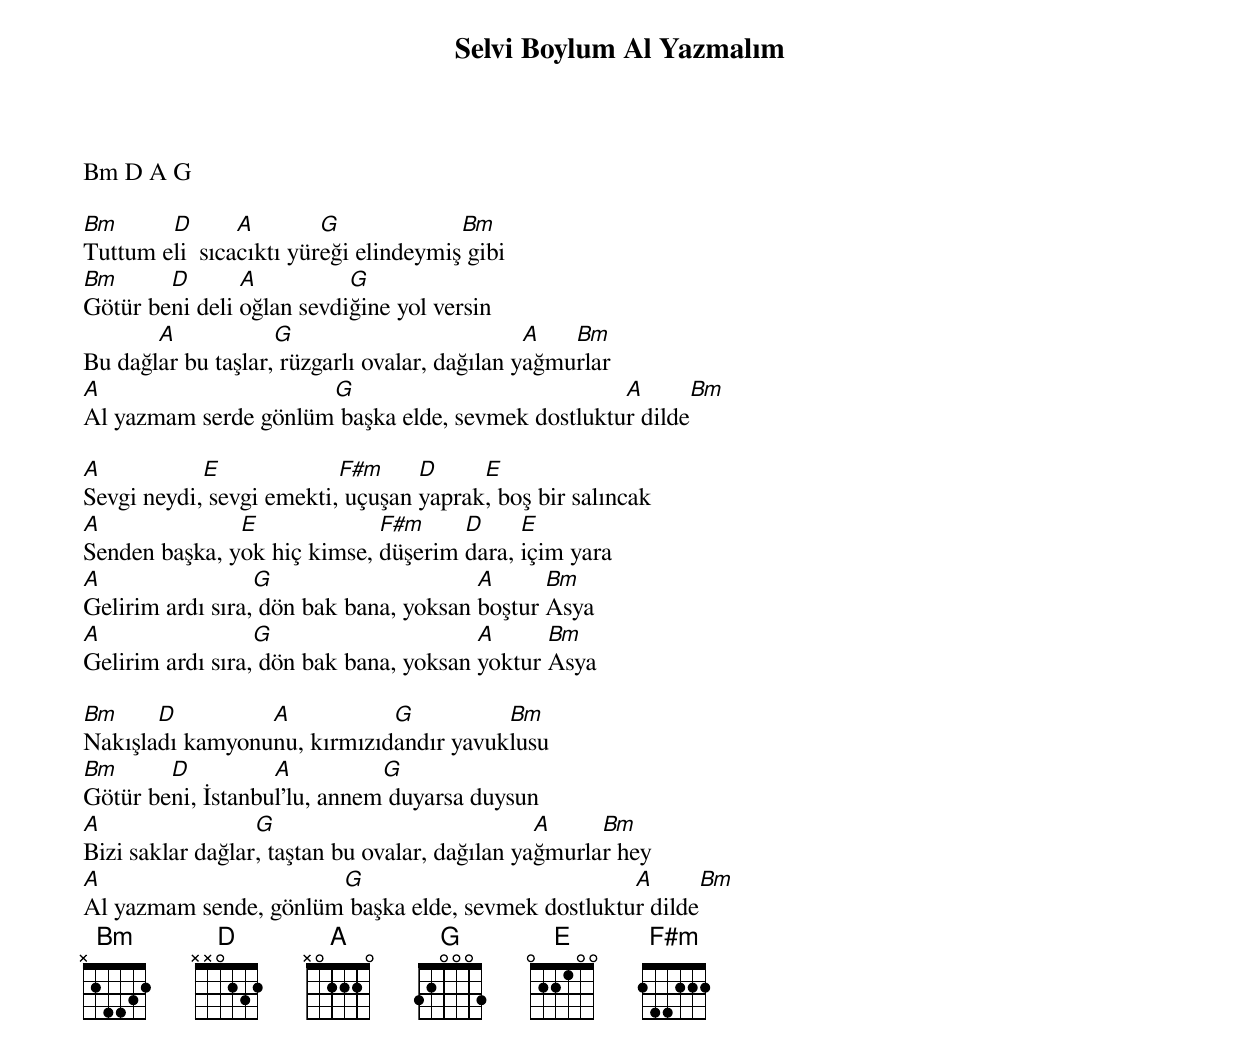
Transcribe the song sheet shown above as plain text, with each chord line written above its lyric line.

{title: Selvi Boylum Al Yazmalım}
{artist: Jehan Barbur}

Bm D A G

Bm      D       A        G             Bm
Tuttum eli  sıcacıktı yüreği elindeymiş gibi
Bm      D       A          G
Götür beni deli oğlan sevdiğine yol versin
       A            G                          A   Bm
Bu dağlar bu taşlar, rüzgarlı ovalar, dağılan yağmurlar
A                     G                            A      Bm
Al yazmam serde gönlüm başka elde, sevmek dostluktur dilde

A           E             F#m     D     E
Sevgi neydi, sevgi emekti, uçuşan yaprak, boş bir salıncak
A              E             F#m     D     E
Senden başka, yok hiç kimse, düşerim dara, içim yara
A                 G                     A      Bm
Gelirim ardı sıra, dön bak bana, yoksan boştur Asya
A                 G                     A      Bm
Gelirim ardı sıra, dön bak bana, yoksan yoktur Asya

Bm     D         A           G          Bm
Nakışladı kamyonunu, kırmızıdandır yavuklusu
Bm      D          A          G
Götür beni, İstanbul'lu, annem duyarsa duysun
A                 G                             A     Bm
Bizi saklar dağlar, taştan bu ovalar, dağılan yağmurlar hey
A                      G                            A      Bm
Al yazmam sende, gönlüm başka elde, sevmek dostluktur dilde
